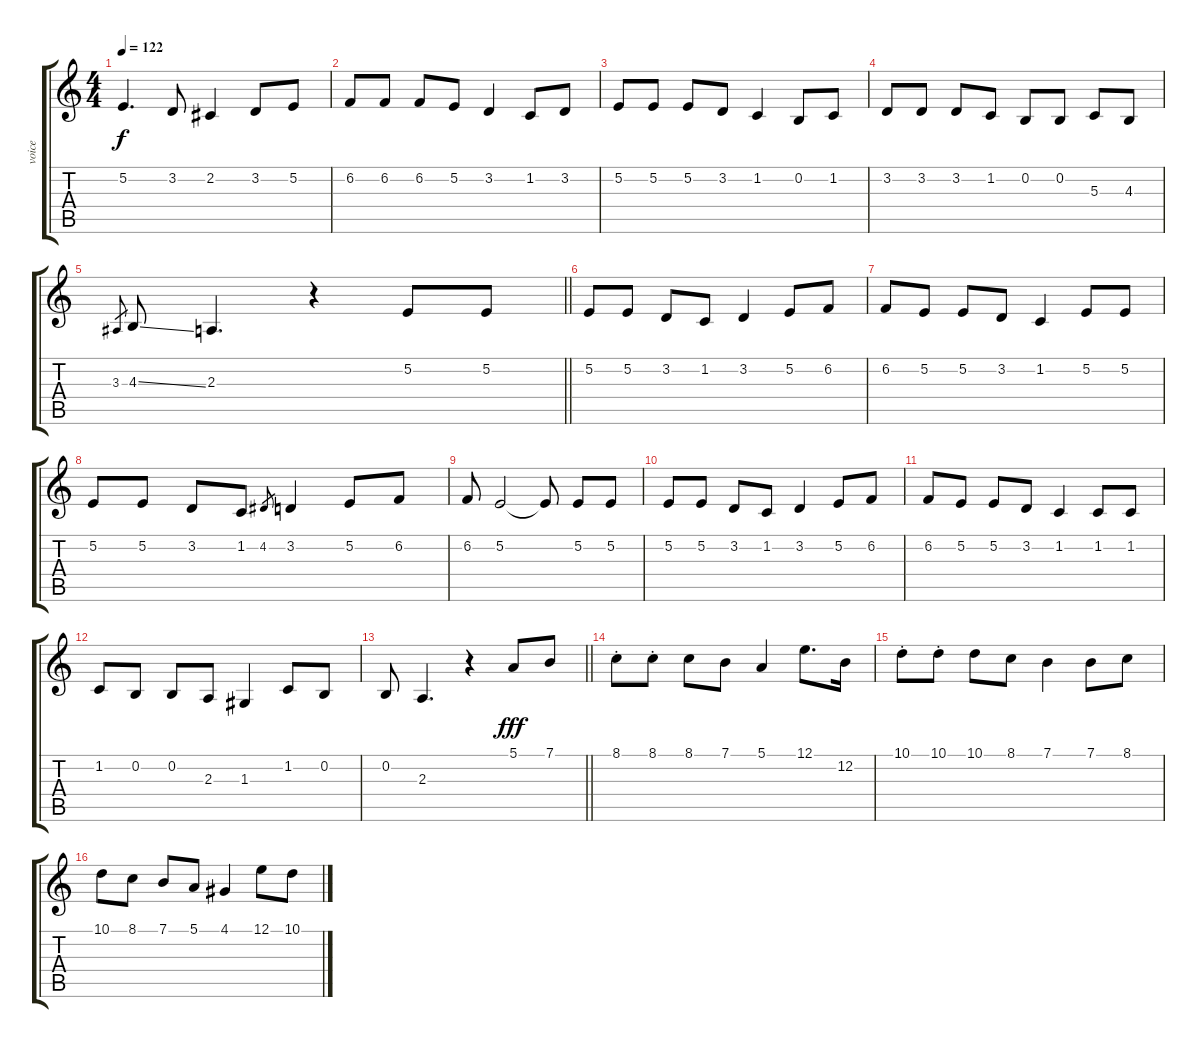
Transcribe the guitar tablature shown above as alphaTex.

\track ("voice" "voice") {instrument accordion}
\staff {score tabs}
\tuning (E4 B3 G3 D3 A2 E2) {hide}
\ts (4 4)
\tempo 122
\clef g2
\ks c
5.2.4{d dy f} 3.2.8 2.2.4 3.2.8 5.2.8 |
6.2.8 6.2.8 6.2.8 5.2.8 3.2.4 1.2.8 3.2.8 |
5.2.8 5.2.8 5.2.8 3.2.8 1.2.4 0.2.8 1.2.8 |
3.2.8 3.2.8 3.2.8 1.2.8 0.2.8 0.2.8 5.3.8 4.3.8 |
\barLineRight lightlight
3.3.8{gr} 4.3{ss}.8 2.3.4{d} r.4 5.2.8 5.2.8 |
5.2.8 5.2.8 3.2.8 1.2.8 3.2.4 5.2.8 6.2.8 |
6.2.8 5.2.8 5.2.8 3.2.8 1.2.4 5.2.8 5.2.8 |
5.2.8 5.2.8 3.2.8 1.2.8 4.2.8{gr} 3.2.4 5.2.8 6.2.8 |
6.2.8 5.2.2 5.2{t}.8 5.2.8 5.2.8 |
5.2.8 5.2.8 3.2.8 1.2.8 3.2.4 5.2.8 6.2.8 |
6.2.8 5.2.8 5.2.8 3.2.8 1.2.4 1.2.8 1.2.8 |
1.2.8 0.2.8 0.2.8 2.3.8 1.3.4 1.2.8 0.2.8 |
\barLineRight lightlight
0.2.8 2.3.4{d} r.4 5.1.8{dy fff} 7.1.8 |
8.1{st}.8 8.1{st}.8 8.1.8 7.1.8 5.1.4 12.1.8{d} 12.2.16 |
10.1{st}.8 10.1{st}.8 10.1.8 8.1.8 7.1.4 7.1.8 8.1.8 |
10.1.8 8.1.8 7.1.8 5.1.8 4.1.4 12.1.8 10.1.8
